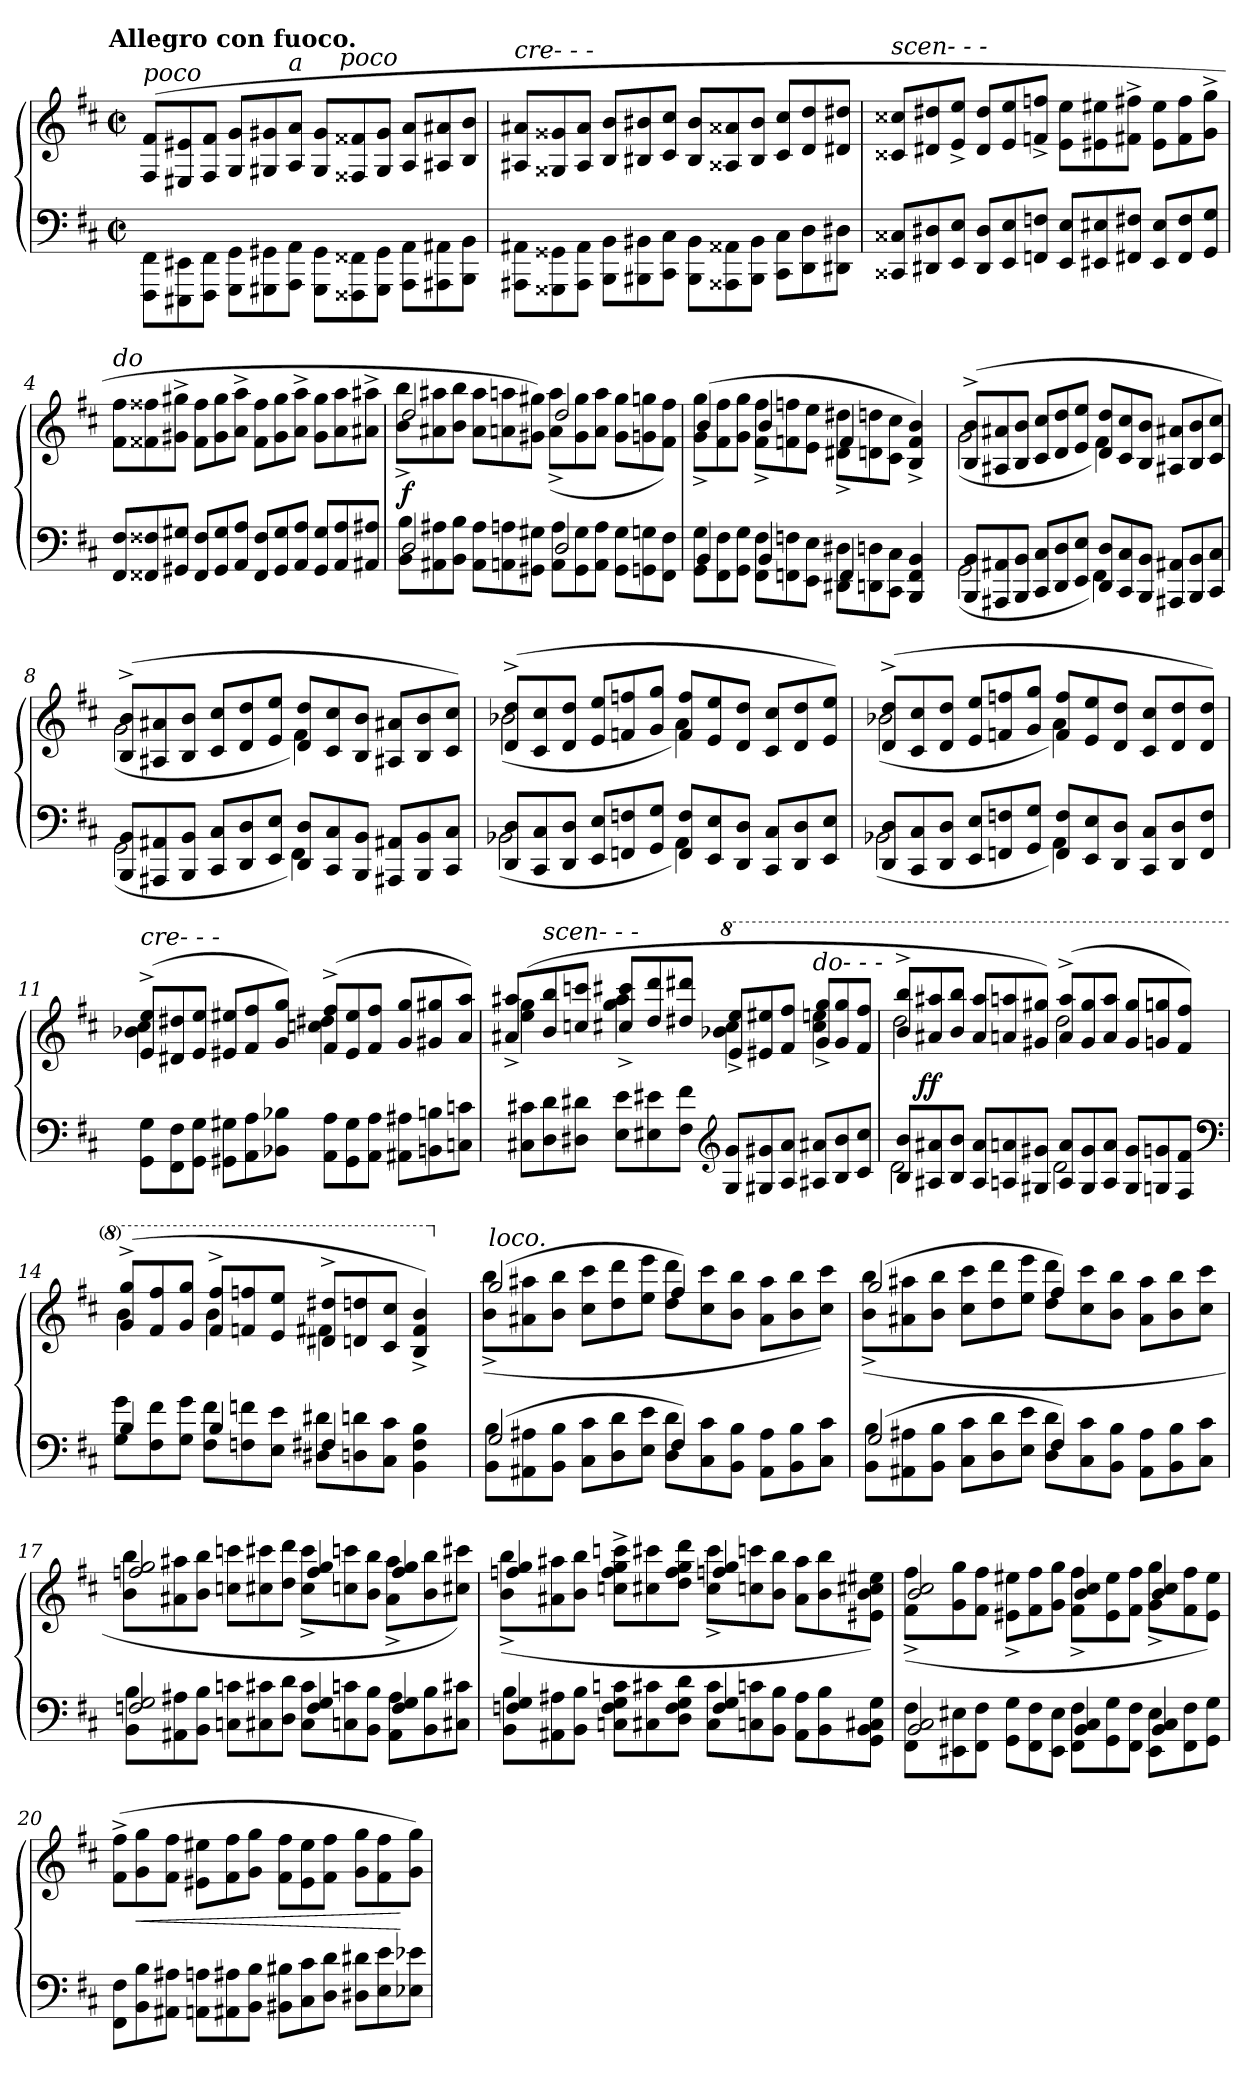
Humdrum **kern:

**kern	**kern	**dynam
*part1	*part1	*part1
*staff2	*staff1	*staff1/2
*clefF4	*clefG2	*
*k[f#c#]	*k[f#c#]	*
!!LO:TX:omd:t=Allegro con fuoco.
*M2/2	*M2/2	*
*met(c|)	*met(c|)	*
*MM132	*MM132	*
*Xtuplet	*Xtuplet	*
=1	=1	=1
!	!LO:TX:a:i:t=poco	!
12FFF#\ 12FF#\L	(>12F#/ 12f#/L	.
12EEE#X\ 12EE#X\	12E#X 12e#X	.
12FFF#\ 12FF#\J	12F#/ 12f#/J	.
12GGG\ 12GG\L	12G/ 12g/L	.
12GGG#X\ 12GG#X\	12G#X 12g#X	.
!	!LO:TX:a:i:t=a	!
12AAA\ 12AA\J	12A/ 12a/J	.
12GGG#\ 12GG#\L	12G#/ 12g#/L	.
!	!LO:TX:a:i:t=poco	!
12FFF##X\ 12FF##X\	12F##X 12f##X	.
12GGG#\ 12GG#\J	12G#/ 12g#/J	.
12AAA\ 12AA\L	12A/ 12a/L	.
12AAA#X\ 12AA#X\	12A#X 12a#X	.
12BBB\ 12BB\J	12B/ 12b/J	.
=2	=2	=2
!	!LO:TX:a:i:t=cre- - -	!
12AAA#X\ 12AA#X\L	12A#X 12a#XL	.
12GGG##X\ 12GG##X\	12G##X 12g##X	.
12AAA#\ 12AA#\J	12A#/ 12a#/J	.
12BBB\ 12BB\L	12B 12bL	.
12BBB#X\ 12BB#X\	12B#X 12b#X	.
12CC#\ 12C#\J	12c# 12cc#J	.
12BBB#\ 12BB#\L	12B# 12b#L	.
12AAA##X\ 12AA##X\	12A##X 12a##X	.
12BBB#\ 12BB#\J	12B# 12b#J	.
12CC#\ 12C#\L	12c# 12cc#L	.
12DD\ 12D\	12d 12dd	.
12DD#X\ 12D#X\J	12d#X 12dd#XJ	.
=3	=3	=3
!	!LO:TX:a:i:t=scen- - -	!
12CC##X 12C##XL	12c##X 12cc##XL	.
12DD#X 12D#X	12d#X 12dd#X	.
12EE 12EJ	12e^< 12ee^<J	.
12DD# 12D#L	12d# 12dd#L	.
12EE 12E	12e 12ee	.
12FFn 12FnJ	12fn^< 12ffn^<J	.
12EE 12EL	12e 12eeL	.
12EE#X 12E#X	12e#X 12ee#X	.
12FF#X 12F#XJ	12f#X^< 12ff#X^<J	.
12EE# 12E#L	12e# 12ee#L	.
12FF# 12F#	12f# 12ff#	.
12GG 12GJ	12g^< 12gg^<J	.
=4	=4	=4
!	!LO:TX:a:i:t=do	!
12FF# 12F#L	12f# 12ff#L	.
12FF##X 12F##X	12f##X 12ff##X	.
12GG#X 12G#XJ	12g#X^< 12gg#X^<J	.
12FF## 12F##L	12f## 12ff##L	.
12GG# 12G#	12g# 12gg#	.
12AA 12AJ	12a^< 12aa^<J	.
12FF## 12F##L	12f## 12ff##L	.
12GG# 12G#	12g# 12gg#	.
12AA 12AJ	12a^< 12aa^<J	.
12GG#/ 12G#/L	12g# 12gg#L	.
12AA/ 12A/	12a 12aa	.
12AA#X/ 12A#X/J	12a#X^< 12aa#X^<J	.
=5	=5	=5
*^	*^	*
2D	12BB 12BL	2dd	12b^< 12bb^<L	f
.	12AA#X 12A#X	.	12a#X 12aa#X	.
.	12BB 12BJ	.	12b 12bbJ	.
.	12AA# 12A#L	.	12a# 12aa#L	.
.	12AAn 12An	.	12an 12aan	.
.	12GG#X 12G#XJ	.	12g#X 12gg#XJ)	.
2D	12AA 12AL	2dd	(>12a^< 12aa^<L	.
.	12GG# 12G#	.	12g# 12gg#	.
.	12AA 12AJ	.	12a 12aaJ	.
.	12GG# 12G#L	.	12g# 12gg#L	.
.	12GGn 12Gn	.	12gn 12ggn	.
.	12FF# 12F#J	.	12f# 12ff#J)	.
=6	=6	=6	=6	=6
4BB	12GG 12GL	(4b	12g^< 12gg^<L	.
.	12FF# 12F#	.	12f# 12ff#	.
.	12GG 12GJ	.	12g 12ggJ	.
4BB	12FF# 12F#L	4b	12f#^< 12ff#^<L	.
.	12FFn 12Fn	.	12fn 12ffn	.
.	12EE 12EJ	.	12e 12eeJ	.
4FF	12DD#X 12D#XL	4f	12d#X^< 12dd#X^<L	.
.	12DDn 12Dn	.	12dn 12ddn	.
.	12CC# 12C#J	.	12c# 12cc#J	.
4BBB 4FF 4BB	4ryy	4B^< 4f^< 4b^<)	4ryy	.
=7	=7	=7	=7	=7
12BBB 12BBL	(2GG	(12B^< 12b^<L	(2g	.
12AAA#X 12AA#X	.	12A#X 12a#X	.	.
12BBB 12BBJ	.	12B 12bJ	.	.
12CC# 12C#L	.	12c# 12cc#L	.	.
12DD 12D	.	12d 12dd	.	.
12EE 12EJ	.	12e 12eeJ	.	.
12DD 12DL	4FF#)	12d 12ddL	4f#)	.
12CC# 12C#	.	12c# 12cc#	.	.
12BBB 12BBJ	.	12B 12bJ	.	.
12AAA#X 12AA#XL	4rBBBByy	12A#X 12a#XL	4rFyy	.
12BBB 12BB	.	12B 12b	.	.
12CC# 12C#J	.	12c# 12cc#J)	.	.
=8	=8	=8	=8	=8
12BBB 12BBL	(2GG	(12B^< 12b^<L	(2g	.
12AAA#X 12AA#X	.	12A#X 12a#X	.	.
12BBB 12BBJ	.	12B 12bJ	.	.
12CC# 12C#L	.	12c# 12cc#L	.	.
12DD 12D	.	12d 12dd	.	.
12EE 12EJ	.	12e 12eeJ	.	.
12DD 12DL	4FF#)	12d 12ddL	4f#)	.
12CC# 12C#	.	12c# 12cc#	.	.
12BBB 12BBJ	.	12B 12bJ	.	.
12AAA#X 12AA#XL	4rDDDyy	12A#X 12a#XL	4rDyy	.
12BBB 12BB	.	12B 12b	.	.
12CC# 12C#J	.	12c# 12cc#J)	.	.
=9	=9	=9	=9	=9
12DD 12DL	(2BB-X	(12d^< 12dd^<L	(2b-X	.
12CC# 12C#	.	12c# 12cc#	.	.
12DD 12DJ	.	12d 12ddJ	.	.
12EE 12EL	.	12e 12eeL	.	.
12FFn 12Fn	.	12fn 12ffn	.	.
12GG 12GJ	.	12g 12ggJ	.	.
12FF 12FL	4AA)	12f 12ffL	4a)	.
12EE 12E	.	12e 12ee	.	.
12DD 12DJ	.	12d 12ddJ	.	.
12CC# 12C#L	4rFFFyy	12c# 12cc#L	4rFyy	.
12DD 12D	.	12d 12dd	.	.
12EE 12EJ	.	12e 12eeJ)	.	.
=10	=10	=10	=10	=10
12DD 12DL	(2BB-X	(12d^< 12dd^<L	(2b-X	.
12CC# 12C#	.	12c# 12cc#	.	.
12DD 12DJ	.	12d 12ddJ	.	.
12EE 12EL	.	12e 12eeL	.	.
12FFn 12Fn	.	12fn 12ffn	.	.
12GG 12GJ	.	12g 12ggJ	.	.
12FF 12FL	4AA)	12f 12ffL	4a)	.
12EE 12E	.	12e 12ee	.	.
12DD 12DJ	.	12d 12ddJ	.	.
12CC# 12C#L	4rFFFyy	12c# 12cc#L	4rFyy	.
12DD 12D	.	12d 12dd	.	.
12FF 12FJ	.	12d 12ddJ)	.	.
*v	*v	*	*	*
=11	=11	=11	=11
!	!LO:TX:a:i:t=cre- - -	!	!
12GG\ 12G\L	(12e^< 12ee^<L	4b-X 4cc#	.
12FF#\ 12F#\	12d#X 12dd#X	.	.
12GG\ 12G\J	12e 12eeJ	.	.
12GG#X 12G#XL	12e#X/ 12ee#X/L	4rAyy	.
12AA 12A	12f#/ 12ff#/	.	.
12BB-X 12B-XJ	12g/ 12gg/J)	.	.
12AA 12AL	(12f#^< 12ff#^<L	4ccn 4dd#X	.
12GG# 12G#	12e# 12ee#	.	.
12AA 12AJ	12f# 12ff#J	.	.
12AA#X 12A#XL	12g/ 12gg/L	4rcyy	.
12BBn 12Bn	12g#X/ 12gg#X/	.	.
12Cn 12cnJ	12a/ 12aa/J)	.	.
=12	=12	=12	=12
12C#X 12c#XL	(>4ee\ 4gg\	12a#X^</ 12aa#X^</L	.
!	!	!LO:TX:a:i:t=scen- - -	!
12D 12d	.	12b/ 12bb/	.
12D#X 12d#XJ	.	12ccn/ 12cccn/J	.
12E 12eL	4gg\ 4aa#\	12cc#X^</ 12ccc#X^</L	.
12E#X 12e#X	.	12dd/ 12ddd/	.
12F# 12f#J	.	12dd#X/ 12ddd#X/J	.
*clefG2	*	*	*
*	*8va	*	*
12G 12gL	4bb-X\ 4ccc#\	12ee^</ 12eee^</L	.
12G#X 12g#X	.	12ee#X/ 12eee#X/	.
12A 12aJ	.	12ff#/ 12fff#/J	.
!	!LO:TX:a:i:t=do- - -	!	!
12A#X 12a#XL	4ccc#\ 4eeen\	12gg^/ 12ggg^/L	.
12B 12b	.	12gg/ 12ggg/	.
12c# 12cc#J	.	12ff#/ 12fff#/J	.
=13	=13	=13	=13
*^	*	*	*
12B 12bL	2d	12bb^< 12bbb^<L	2ddd	.
12A#X 12a#X	.	12aa#X 12aaa#X	.	ff
12B 12bJ	.	12bb 12bbbJ	.	.
12A# 12a#L	.	12aa# 12aaa#L	.	.
12An 12an	.	12aan 12aaan	.	.
12G#X 12g#XJ	.	12gg#X 12ggg#XJ)	.	.
12A 12aL	2d	(12aa^< 12aaa^<L	2ddd	.
12G# 12g#	.	12gg# 12ggg#	.	.
12A 12aJ	.	12aa 12aaaJ	.	.
12G# 12g#L	.	12gg# 12ggg#L	.	.
12Gn 12gn	.	12ggn 12gggn	.	.
12F# 12f#J	.	12ff# 12fff#J)	.	.
*clefF4	*	*	*	*
=14	=14	=14	=14	=14
4B	12G 12gL	(12gg^< 12ggg^<L	4bb	.
.	12F# 12f#	12ff# 12fff#	.	.
.	12G 12gJ	12gg 12gggJ	.	.
4B	12F# 12f#L	12ff#^< 12fff#^<L	4bb	.
.	12Fn 12fn	12ffn 12fffn	.	.
.	12E 12eJ	12ee 12eeeJ	.	.
4F#X	12D#X 12d#XL	12dd#X^< 12ddd#X^<L	4ff#X	.
.	12Dn 12dn	12ddn 12dddn	.	.
.	12C# 12c#J	12cc# 12ccc#J	.	.
4rgyy	4BB 4F# 4B	4b^</ 4ff#^</ 4bb^</)	4ryy	.
=15	=15	=15	=15	=15
*	*	*X8va	*	*
!	!	!LO:TX:a:i:t=loco.	!	!
(2G	12BB 12BL	(>2gg	(>12b^< 12bb^<L	.
.	12AA#X 12A#X	.	12a#X 12aa#X	.
.	12BB 12BJ	.	12b 12bbJ	.
.	12C# 12c#L	.	12cc# 12ccc#L	.
.	12D 12d	.	12dd 12ddd	.
.	12E 12eJ	.	12ee 12eeeJ	.
4F#)	12D 12dL	4ff#)	12dd 12dddL	.
.	12C# 12c#	.	12cc# 12ccc#	.
.	12BB 12BJ	.	12b 12bbJ	.
4reyy	12AA# 12A#L	4rgggyy	12a# 12aa#L	.
.	12BB 12B	.	12b 12bb	.
.	12C# 12c#J	.	12cc# 12ccc#J)	.
=16	=16	=16	=16	=16
(2G	12BB 12BL	(2gg	(>12b^< 12bb^<L	.
.	12AA#X 12A#X	.	12a#X 12aa#X	.
.	12BB 12BJ	.	12b 12bbJ	.
.	12C# 12c#L	.	12cc# 12ccc#L	.
.	12D 12d	.	12dd 12ddd	.
.	12E 12eJ	.	12ee 12eeeJ	.
4F#)	12D 12dL	4ff#)	12dd 12dddL	.
.	12C# 12c#	.	12cc# 12ccc#	.
.	12BB 12BJ	.	12b 12bbJ	.
4reyy	12AA# 12A#L	4rgggyy	12a# 12aa#L	.
.	12BB 12B	.	12b 12bb	.
.	12C# 12c#J	.	12cc# 12ccc#J	.
=17	=17	=17	=17	=17
2Fn 2G	12BB 12BL	2ffn 2gg	12b 12bbL	.
.	12AA#X 12A#X	.	12a#X 12aa#X	.
.	12BB 12BJ	.	12b 12bbJ	.
.	12Cn 12cnL	.	12ccn 12cccnL	.
.	12C#X 12c#X	.	12cc#X 12ccc#X	.
.	12D 12dJ	.	12dd 12dddJ	.
4F 4G	12C# 12c#L	4ff 4gg	12cc#^< 12ccc#^<L	.
.	12Cn 12cn	.	12ccn 12cccn	.
.	12BB 12BJ	.	12b 12bbJ	.
4F 4G	12AA# 12A#L	4ff 4gg	12a#^< 12aa#^<L	.
.	12BB 12B	.	12b 12bb	.
.	12C#X 12c#XJ	.	12cc#X 12ccc#XJ)	.
=18	=18	=18	=18	=18
4Fn 4G	12BB 12BL	4ffn 4gg	(>12b^< 12bb^<L	.
.	12AA#X 12A#X	.	12a#X 12aa#X	.
.	12BB 12BJ	.	12b 12bbJ	.
4rgyy	12Cn 12F 12G 12cnL	4rbbbyy	12ccn^< 12ff^< 12gg^< 12cccn^<L	.
.	12C#X 12c#X	.	12cc#X 12ccc#X	.
.	12D 12F 12G 12dJ	.	12dd 12ff 12gg 12dddJ	.
4F 4G	12C# 12c#L	4ffn 4gg	12cc#^< 12ccc#^<L	.
.	12Cn 12cn	.	12ccn 12cccn	.
.	12BB 12BJ	.	12b 12bbJ	.
4rgyy	12AA# 12A#L	4rgggyy	12a# 12aa#L	.
.	12BB 12B	.	12b 12bb	.
.	12GG 12BB 12C#X 12GJ	.	12e#X 12b 12cc#X 12ee#XJ)	.
=19	=19	=19	=19	=19
2BB 2C#	12FF# 12F#L	2b 2cc#	(>12f#^< 12ff#^<L	.
.	12EE#X 12E#X	.	12g 12gg	.
.	12FF# 12F#J	.	12f# 12ff#J	.
.	12GG 12GL	.	12e#X^< 12ee#X^<L	.
.	12FF# 12F#	.	12f# 12ff#	.
.	12EE# 12E#J	.	12g 12ggJ	.
4BB 4C#	12FF# 12F#L	4b 4cc#	12f#^< 12ff#^<L	.
.	12GG 12G	.	12e# 12ee#	.
.	12FF# 12F#J	.	12f# 12ff#J	.
4BB 4C#	12EE# 12E#L	4b 4cc#	12g^< 12gg^<L	.
.	12FF# 12F#	.	12f# 12ff#	.
.	12GG 12GJ	.	12e# 12ee#J)	.
*v	*v	*	*	*
*	*v	*v	*
=20	=20	=20
12FF# 12F#L	(12f#^< 12ff#^<L	.
!	!	!LO:HP:b
12BB 12B	12g 12gg	<
12AA#X 12A#XJ	12f# 12ff#J	.
12AAn 12AnL	12e#X 12ee#XL	.
12AA#X 12A#X	12f# 12ff#	.
12BB 12BJ	12g 12ggJ	.
12BB#X 12B#XL	12f# 12ff#L	.
12C# 12c#	12e# 12ee#	.
12D 12dJ	12f# 12ff#J	.
12D#X 12d#XL	12g 12ggL	.
12E 12e	12f# 12ff#	.
12E-X 12e-XJ	12g 12ggJ)	[
=	=	=
*-	*-	*-
